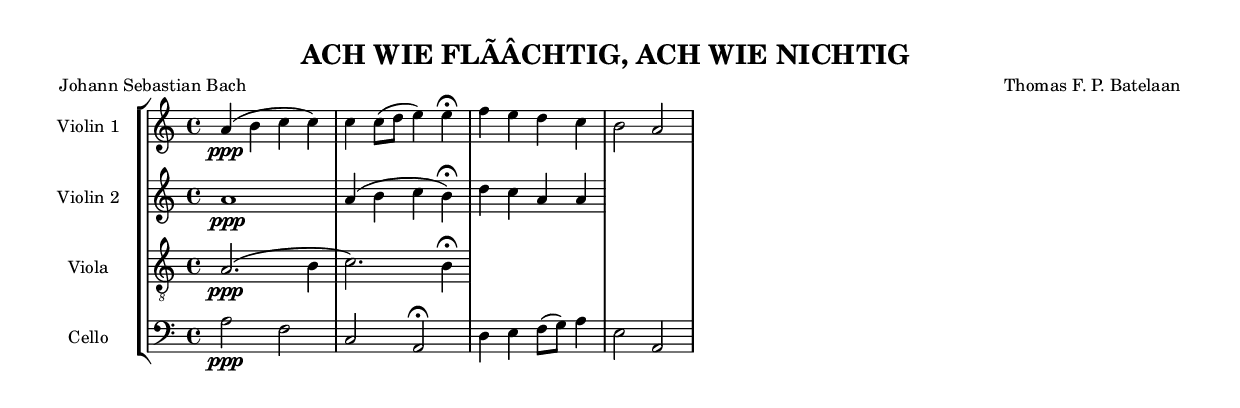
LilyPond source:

global= {
  \time 4/4
  \key a \minor
}

#(set-global-staff-size 15.0)

\header {
  title =  "ACH WIE FLÃÂCHTIG, ACH WIE NICHTIG"
  composer = "Thomas F. P. Batelaan"
  poet = "Johann Sebastian Bach"
}


violinOne = \new Voice \relative c'' {
  \set Staff.instrumentName = #"Violin 1 "

a4\ppp (b c c) c c8(d e4) e\fermata
f e d c b2 a2
}




violinTwo = \new Voice \relative c'' {
  \set Staff.instrumentName = #"Violin 2 "
a1\ppp a4 (b c b)\fermata
d c a a 


}

viola = \new Voice \relative c' {
  \set Staff.instrumentName = #"Viola "
  \clef "G_8"
a2.\ppp (b4 c2.) b4\fermata


}

cello = \new Voice \relative c' {
  \set Staff.instrumentName = #"Cello "
  \clef "bass"

a2\ppp f c a2\fermata
d4 e f8 (g) a4 e2 a,

}

\score {
  \new StaffGroup <<
    \new Staff \with {midiInstrument = #"string ensemble 1"} << \global \violinOne >>

    \new Staff  \with {midiInstrument = #"string ensemble 1"} << \global \violinTwo >>

    \new Staff  \with {midiInstrument = #"string ensemble 1"} << \global \viola >>

    \new Staff \with {midiInstrument = #"string ensemble 1"} << \global \cello >>

  >>
  \layout { }
  \midi { }
}
